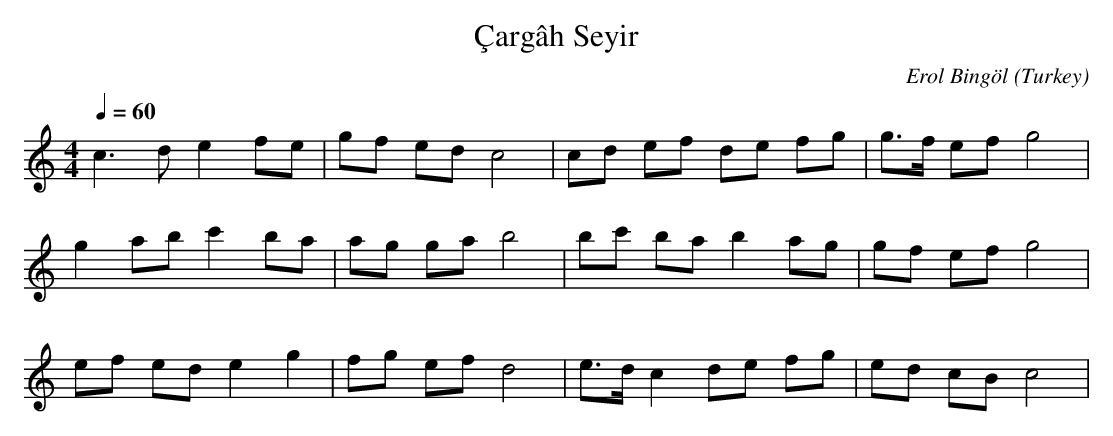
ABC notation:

X:1
T: Çargâh Seyir
C: Erol Bingöl
O: Turkey
M: 4/4
L: 1/16
K: C
Q: 1/4=60
c6d2 e4 f2e2  | g2f2 e2d2 c8  | c2d2 e2f2 d2e2 f2g2  | \
w:   |   |   |
g3f e2f2 g8  |
w:   |
g4 a2b2 c'4 b2a2  | a2g2 g2a2 b8  | b2c'2 b2a2 b4 a2g2  | \
w:   |   |   |
g2f2 e2f2 g8  |
w:   |
e2f2 e2d2 e4 g4  | f2g2 e2f2 d8  | e3d c4 d2e2 f2g2  | \
w:   |   |   |
e2d2 c2B2 c8  |
w:   |
|
